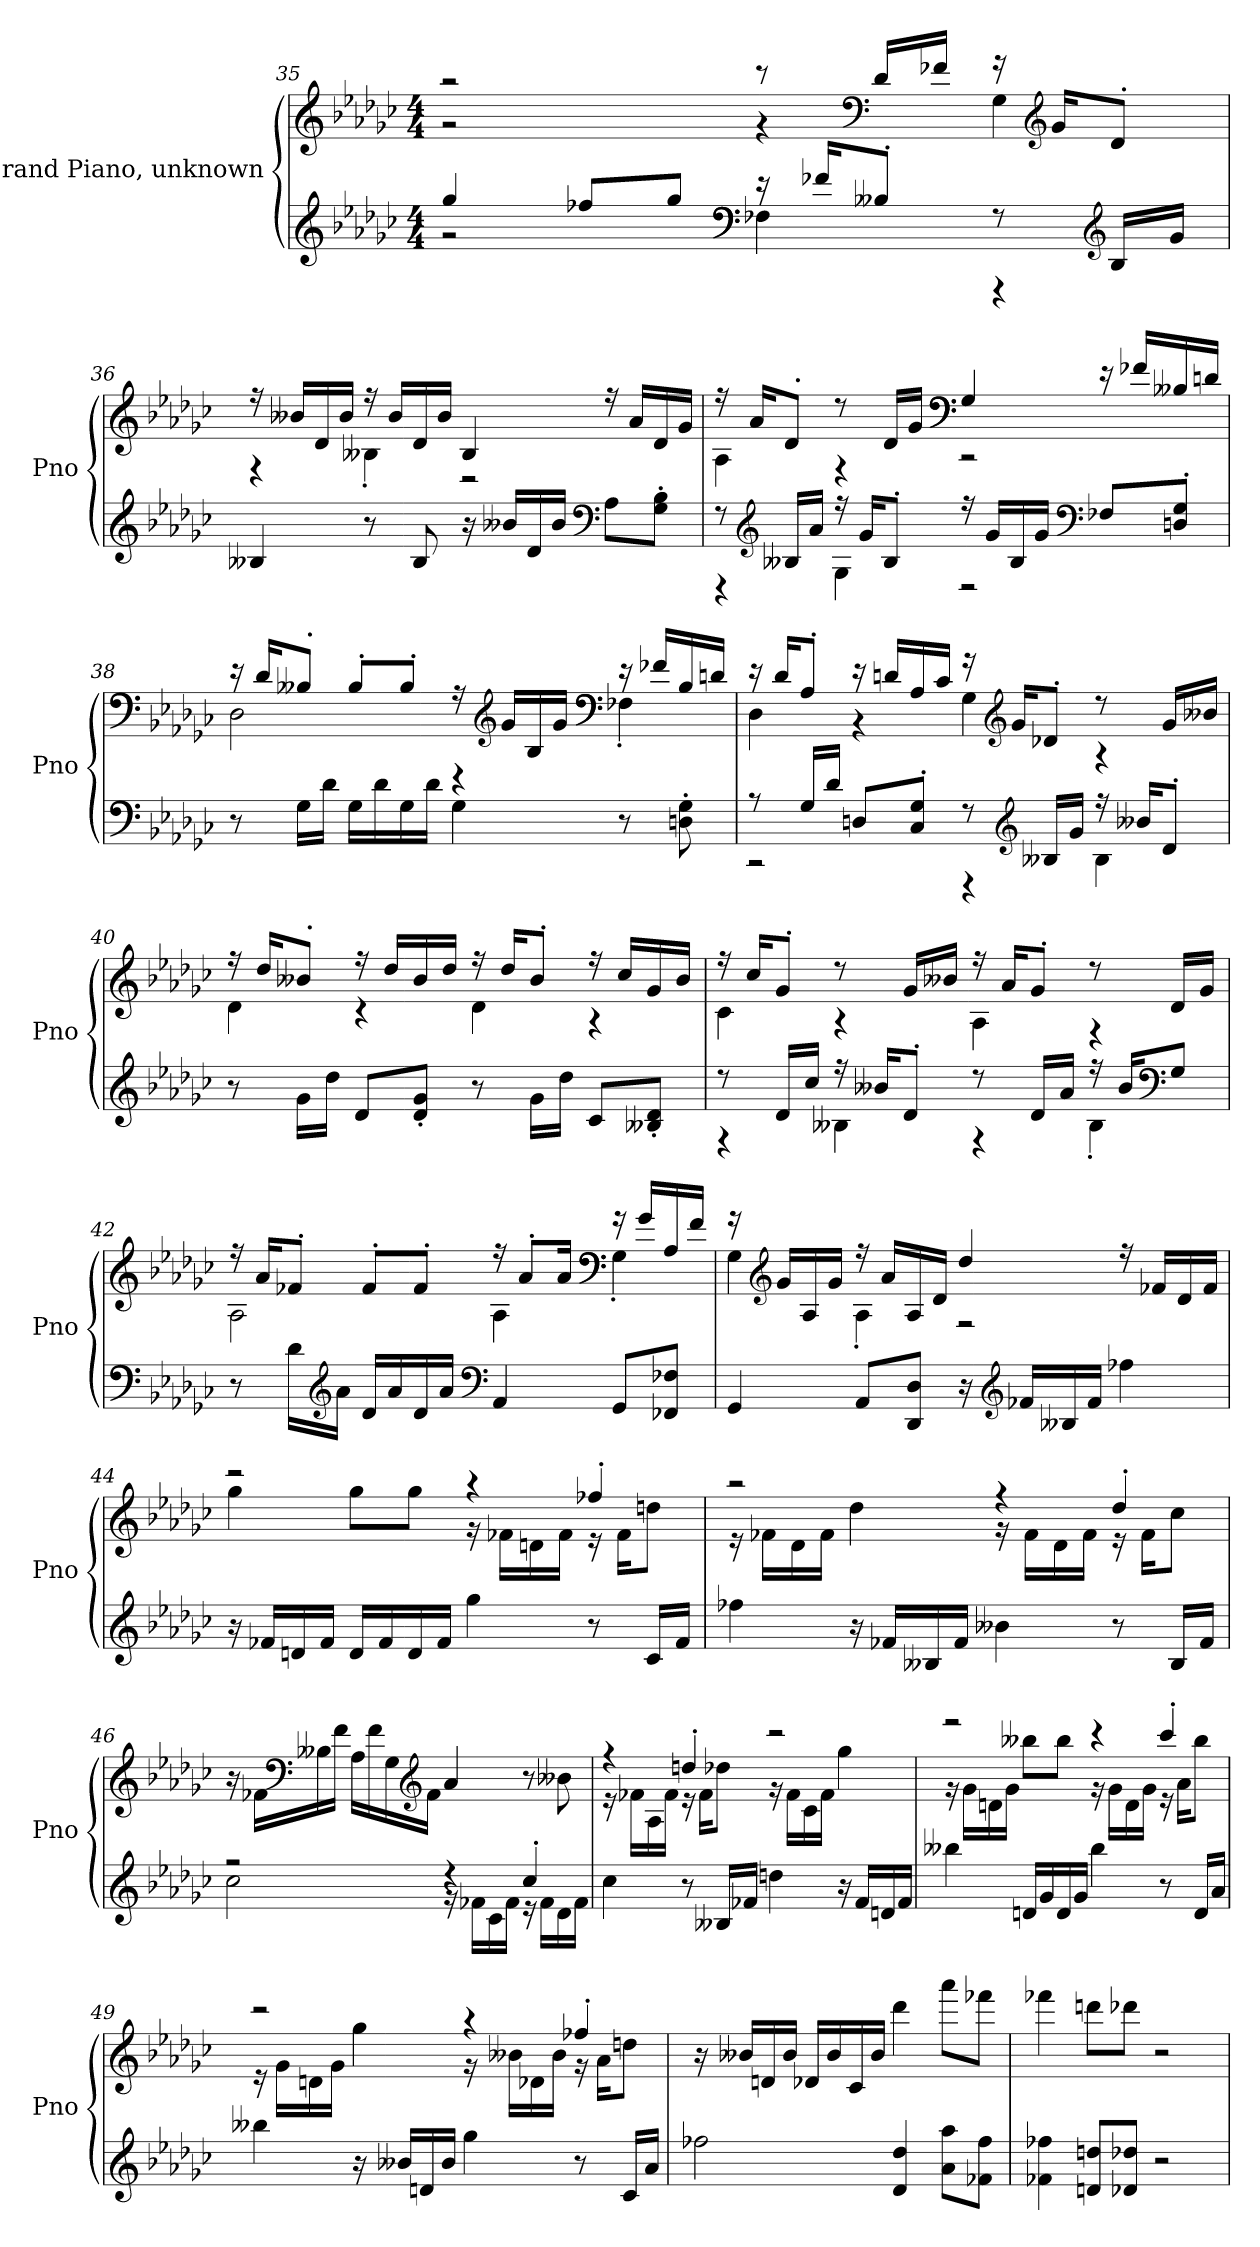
**kern	**kern
*part1	*part1
*staff2	*staff1
*I"Grand Piano, unknown	*
*I'Pno	*
*clefG2	*clefG2
*k[b-e-a-d-g-c-]	*k[b-e-a-d-g-c-]
*M4/4	*M4/4
=35	=35
*^	*^
4gg-/	2r	2r	2r
8ff-X/L	.	.	.
8gg-/J	.	.	.
*clefF4	*	*	*
16r	4F-X\	8r	4r
16f-X/KL	.	.	.
*	*	*clefF4	*
8B--X'/J	.	16d-/LL	.
.	.	16f-X/JJ	.
8r	4r	16r	4G-\
*	*	*clefG2	*
.	.	16g-/KL	.
*clefG2	*	*	*
16B--/LL	.	8d-'/J	.
16g-/JJ	.	.	.
*v	*v	*	*
!!LO:LB:g=z	!!
=36	=36	=36
4B--X/	16r	4r
.	16b--X/LL	.
.	16d-/	.
.	16b--/JJ	.
8r	16r	4B--X'\
.	16b--/LL	.
8B--/	16d-/	.
.	16b--/JJ	.
16r	4B--/	2r
16b--X/LL	.	.
16d-/	.	.
16b--/JJ	.	.
*clefF4	*	*
8A-\L	16r	.
.	16a-/LL	.
8G-\' 8B--\'J	16d-/	.
.	16g-/JJ	.
!!LO:LB:g=z	!!
=37	=37	=37
*^	*	*
8r	4r	16r	4A-\
.	.	16a-/KL	.
*clefG2	*	*	*
16B--X/LL	.	8d-'/J	.
16a-/JJ	.	.	.
16r	4G-\	8r	4r
16g-/KL	.	.	.
8B--'/J	.	16d-/LL	.
.	.	16g-/JJ	.
*	*	*clefF4	*
16r	2r	4G-/	2r
16g-/LL	.	.	.
16B--/	.	.	.
16g-/JJ	.	.	.
*clefF4	*	*	*
8F-X/L	.	16r	.
.	.	16f-X/LL	.
8Dn/' 8G-/'J	.	16B--X/	.
.	.	16dn/JJ	.
*v	*v	*	*
!!LO:LB:g=z	!!
=38	=38	=38
8r	16r	2D-\
.	16d-/KL	.
16G-\LL	8B--X'/J	.
16d-\JJ	.	.
16G-\LL	8B--'/L	.
16d-\	.	.
16G-\	8B--'/J	.
16d-\JJ	.	.
4G-\	16r	4r
*	*clefG2	*
.	16g-/LL	.
.	16B--/	.
.	16g-/JJ	.
*	*clefF4	*
8r	16r	4F-X'\
.	16f-X/LL	.
8Dn\' 8G-\'	16B--/	.
.	16dn/JJ	.
!!LO:LB:g=z	!!
=39	=39	=39
*^	*	*
8r	2r	16r	4D-\
.	.	16d-/KL	.
16G-/LL	.	8A-'/J	.
16d-/JJ	.	.	.
8Dn/L	.	16r	4r
.	.	16dn/LL	.
8C-/' 8G-/'J	.	16A-/	.
.	.	16c-/JJ	.
8r	4r	16r	4G-\
*	*	*clefG2	*
.	.	16g-/KL	.
*clefG2	*	*	*
16B--X/LL	.	8d-X'/J	.
16g-/JJ	.	.	.
16r	4B--\	8r	4r
16b--X/KL	.	.	.
8d-'/J	.	16g-/LL	.
.	.	16b--X/JJ	.
*v	*v	*	*
=40	=40	=40
8r	16r	4d-\
.	16dd-/KL	.
16g-\LL	8b--X'/J	.
16dd-\JJ	.	.
8d-/L	16r	4r
.	16dd-/LL	.
8d-/' 8g-/'J	16b--/	.
.	16dd-/JJ	.
8r	16r	4d-\
.	16dd-/KL	.
16g-\LL	8b--'/J	.
16dd-\JJ	.	.
8c-/L	16r	4r
.	16cc-/LL	.
8B--X/' 8d-/'J	16g-/	.
.	16b--/JJ	.
!!LO:LB:g=z	!!
=41	=41	=41
*^	*	*
8r	4r	16r	4c-\
.	.	16cc-/KL	.
16d-/LL	.	8g-'/J	.
16cc-/JJ	.	.	.
16r	4B--X\	8r	4r
16b--X/KL	.	.	.
8d-'/J	.	16g-/LL	.
.	.	16b--X/JJ	.
8r	4r	16r	4A-\
.	.	16a-/KL	.
16d-/LL	.	8g-'/J	.
16a-/JJ	.	.	.
16r	4B--'\	8r	4r
16b--/KL	.	.	.
*clefF4	*	*	*
8G-/J	.	16d-/LL	.
.	.	16g-/JJ	.
*v	*v	*	*
=42	=42	=42
8r	16r	2A-\
.	16a-/KL	.
16d-\LL	8f-X'/J	.
*clefG2	*	*
16a-\JJ	.	.
16d-/LL	8f-'/L	.
16a-/	.	.
16d-/	8f-'/J	.
16a-/JJ	.	.
*clefF4	*	*
4AA-/	16r	4A-\
.	8a-'/L	.
.	16a-/Jk	.
*	*clefF4	*
8GG-/L	16r	4G-'\
.	16g-/LL	.
8FF-X/ 8F-X/J	16A-/	.
.	16f-/JJ	.
!!LO:PB:g=z	!!
=43	=43	=43
4GG-/	16r	4G-\
*	*clefG2	*
.	16g-/LL	.
.	16A-/	.
.	16g-/JJ	.
8AA-/L	16r	4A-'\
.	16a-/LL	.
8DD-/ 8D-/J	16A-/	.
.	16d-/JJ	.
16r	4dd-/	2r
*clefG2	*	*
16f-X/LL	.	.
16B--X/	.	.
16f-/JJ	.	.
4ff-X\	16r	.
.	16f-X/LL	.
.	16d-/	.
.	16f-/JJ	.
=44	=44	=44
16r	2r	4gg-\
16f-X/LL	.	.
16dn/	.	.
16f-/JJ	.	.
16d/LL	.	8gg-\L
16f-/	.	.
16d/	.	8gg-\J
16f-/JJ	.	.
4gg-\	4r	16r
.	.	16f-X\LL
.	.	16dn\
.	.	16f-\JJ
8r	4ff-X'/	16r
.	.	16f-\KL
16c-/LL	.	8ddn\J
16f-/JJ	.	.
!!LO:LB:g=z	!!
=45	=45	=45
4ff-X\	2r	16r
.	.	16f-X\LL
.	.	16d-\
.	.	16f-\JJ
16r	.	4dd-\
16f-X/LL	.	.
16B--X/	.	.
16f-/JJ	.	.
4b--X\	4r	16r
.	.	16f-\LL
.	.	16d-\
.	.	16f-\JJ
8r	4dd-'/	16r
.	.	16f-\KL
16B--/LL	.	8cc-\J
16f-/JJ	.	.
*	*v	*v
=46	=46
*^	*
2r	2cc-\	16r
.	.	16f-X\LL
*	*	*clefF4
.	.	16B--X\
.	.	16f-\JJ
.	.	16A-\LL
.	.	16f-\
.	.	16G-\
*	*	*clefG2
.	.	16f-\JJ
4r	16r	4a-/
.	16f-X\LL	.
.	16c-\	.
.	16f-\JJ	.
4cc-'/	16r	8r
.	16f-\LL	.
.	16d-\	8b--X\
.	16f-\JJ	.
*v	*v	*
!!LO:LB:g=z
=47	=47
*	*^
4cc-\	4r	16r
.	.	16f-X\LL
.	.	16A-\
.	.	16f-\JJ
8r	4ddn'/	16r
.	.	16f-\KL
16B--X/LL	.	8dd-X\J
16f-X/JJ	.	.
4ddn\	2r	16r
.	.	16f-\LL
.	.	16c-\
.	.	16f-\JJ
16r	.	4gg-\
16f-/LL	.	.
16dn/	.	.
16f-/JJ	.	.
=48	=48	=48
4bb--X\	2r	16r
.	.	16g-\LL
.	.	16dn\
.	.	16g-\JJ
16dn/LL	.	8bb--X\L
16g-/	.	.
16d/	.	8bb--\J
16g-/JJ	.	.
4bb--\	4r	16r
.	.	16g-\LL
.	.	16d\
.	.	16g-\JJ
8r	4ccc-'/	16r
.	.	16a-\KL
16d/LL	.	8bb--\J
16a-/JJ	.	.
!!LO:LB:g=z	!!
=49	=49	=49
4bb--X\	2r	16r
.	.	16g-\LL
.	.	16dn\
.	.	16g-\JJ
16r	.	4gg-\
16b--X/LL	.	.
16dn/	.	.
16b--/JJ	.	.
4gg-\	4r	16r
.	.	16b--X\LL
.	.	16d-X\
.	.	16b--\JJ
8r	4ff-X'/	16r
.	.	16a-\KL
16c-/LL	.	8ddn\J
16a-/JJ	.	.
*	*v	*v
=50	=50
2ff-X\	16r
.	16b--X/LL
.	16dn/
.	16b--/JJ
.	16d-X/LL
.	16b--/
.	16c-/
.	16b--/JJ
4d-/ 4dd-/	4ddd-\
8a-\ 8aa-\L	8aaa-\L
8f-X\ 8ff-\J	8fff-X\J
=51	=51
4f-X\ 4ff-X\	4fff-X\
8dn/ 8ddn/L	8dddn\L
8d-X/ 8dd-X/J	8ddd-X\J
2r	2r
=	=
*-	*-
